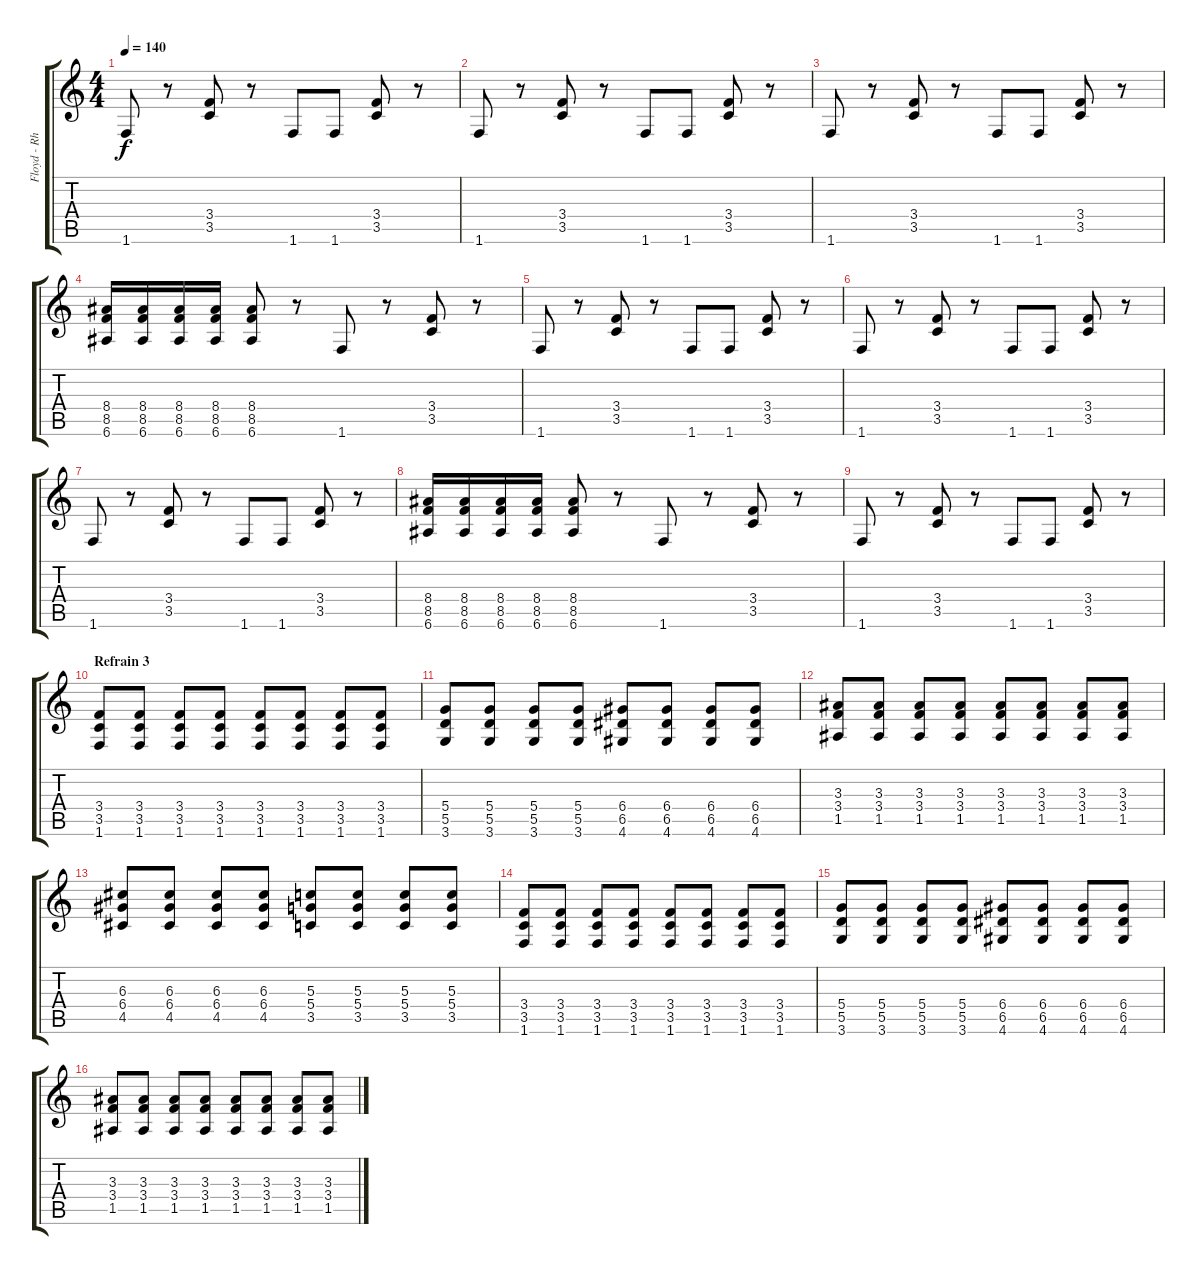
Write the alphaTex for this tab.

\track ("Floyd - Rhythm Guitar 2" "Floyd - Rh") {instrument distortionguitar}
\staff {score tabs}
\tuning (E4 B3 G3 D3 A2 E2) {hide}
\ts (4 4)
\tempo 140
\clef g2
\ks c
1.6.8{dy f} r.8 (3.4 3.5).8 r.8 1.6.8 1.6.8 (3.4 3.5).8 r.8 |
1.6.8 r.8 (3.4 3.5).8 r.8 1.6.8 1.6.8 (3.4 3.5).8 r.8 |
1.6.8 r.8 (3.4 3.5).8 r.8 1.6.8 1.6.8 (3.4 3.5).8 r.8 |
(8.4 8.5 6.6).16 (8.4 8.5 6.6).16 (8.4 8.5 6.6).16 (8.4 8.5 6.6).16 (8.4 8.5 6.6).8 r.8 1.6.8 r.8 (3.4 3.5).8 r.8 |
1.6.8 r.8 (3.4 3.5).8 r.8 1.6.8 1.6.8 (3.4 3.5).8 r.8 |
1.6.8 r.8 (3.4 3.5).8 r.8 1.6.8 1.6.8 (3.4 3.5).8 r.8 |
1.6.8 r.8 (3.4 3.5).8 r.8 1.6.8 1.6.8 (3.4 3.5).8 r.8 |
(8.4 8.5 6.6).16 (8.4 8.5 6.6).16 (8.4 8.5 6.6).16 (8.4 8.5 6.6).16 (8.4 8.5 6.6).8 r.8 1.6.8 r.8 (3.4 3.5).8 r.8 |
1.6.8 r.8 (3.4 3.5).8 r.8 1.6.8 1.6.8 (3.4 3.5).8 r.8 |
\section ("" "Refrain 3")
(3.4 3.5 1.6).8 (3.4 3.5 1.6).8 (3.4 3.5 1.6).8 (3.4 3.5 1.6).8 (3.4 3.5 1.6).8 (3.4 3.5 1.6).8 (3.4 3.5 1.6).8 (3.4 3.5 1.6).8 |
(5.4 5.5 3.6).8 (5.4 5.5 3.6).8 (5.4 5.5 3.6).8 (5.4 5.5 3.6).8 (6.4 6.5 4.6).8 (6.4 6.5 4.6).8 (6.4 6.5 4.6).8 (6.4 6.5 4.6).8 |
(3.3 3.4 1.5).8 (3.3 3.4 1.5).8 (3.3 3.4 1.5).8 (3.3 3.4 1.5).8 (3.3 3.4 1.5).8 (3.3 3.4 1.5).8 (3.3 3.4 1.5).8 (3.3 3.4 1.5).8 |
(6.3 6.4 4.5).8 (6.3 6.4 4.5).8 (6.3 6.4 4.5).8 (6.3 6.4 4.5).8 (5.3 5.4 3.5).8 (5.3 5.4 3.5).8 (5.3 5.4 3.5).8 (5.3 5.4 3.5).8 |
(3.4 3.5 1.6).8 (3.4 3.5 1.6).8 (3.4 3.5 1.6).8 (3.4 3.5 1.6).8 (3.4 3.5 1.6).8 (3.4 3.5 1.6).8 (3.4 3.5 1.6).8 (3.4 3.5 1.6).8 |
(5.4 5.5 3.6).8 (5.4 5.5 3.6).8 (5.4 5.5 3.6).8 (5.4 5.5 3.6).8 (6.4 6.5 4.6).8 (6.4 6.5 4.6).8 (6.4 6.5 4.6).8 (6.4 6.5 4.6).8 |
(3.3 3.4 1.5).8 (3.3 3.4 1.5).8 (3.3 3.4 1.5).8 (3.3 3.4 1.5).8 (3.3 3.4 1.5).8 (3.3 3.4 1.5).8 (3.3 3.4 1.5).8 (3.3 3.4 1.5).8
